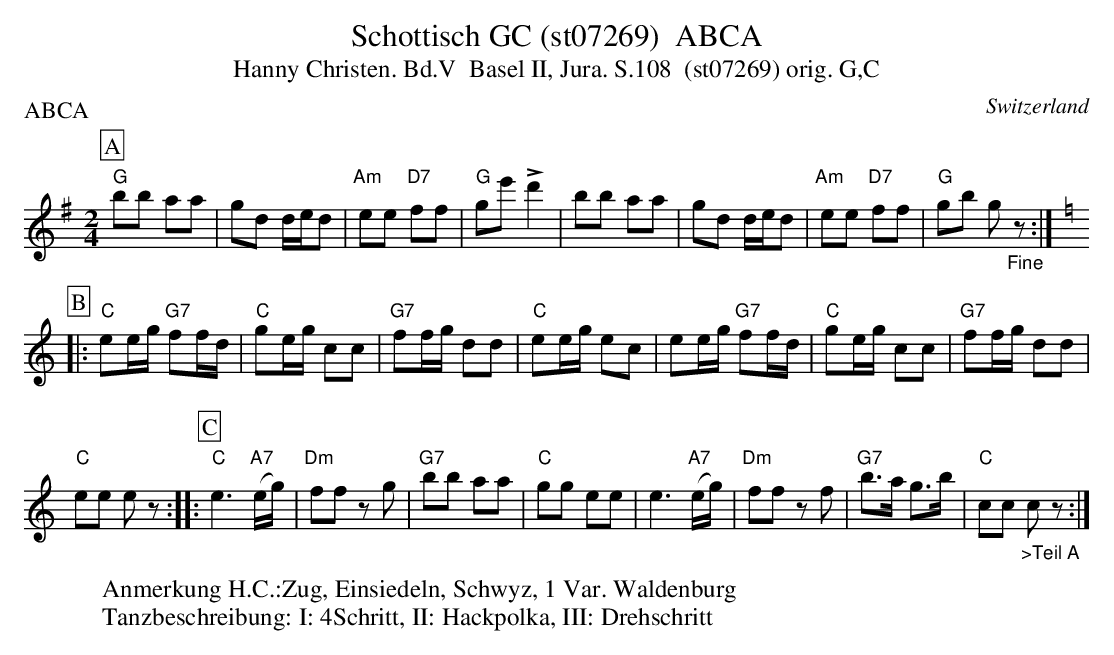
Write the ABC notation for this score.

X:1
T: Schottisch GC (st07269)  ABCA
T:Hanny Christen. Bd.V  Basel II, Jura. S.108  (st07269) orig. G,C
P:ABCA
M:2/4
L:1/8
O:Switzerland
K:G major
[P:A] "G"bb aa | gd d/e/d | "Am"ee "D7"ff | "G"ge' !>!d'2 | bb aa | gd d/e/d | "Am"ee "D7"ff | "G"gb g"_Fine"z :| [K:C]
[P:B] |: "C"ee/g/ "G7"ff/d/ | "C"ge/g/ cc | "G7"ff/g/ dd | "C"ee/g/ ec | ee/g/ "G7"ff/d/ | "C"ge/g/ cc | "G7"ff/g/ dd |
"C"ee ez :: [P:C] "C"e3("A7"e/g/) | "Dm"ff zg | "G7"bb aa | "C"gg ee | e3 "A7"(e/g/) | "Dm"ff zf | "G7"b>a g>b | "C"cc "_>Teil A"cz :|
W:Anmerkung H.C.:Zug, Einsiedeln, Schwyz, 1 Var. Waldenburg
W:Tanzbeschreibung: I: 4Schritt, II: Hackpolka, III: Drehschritt
